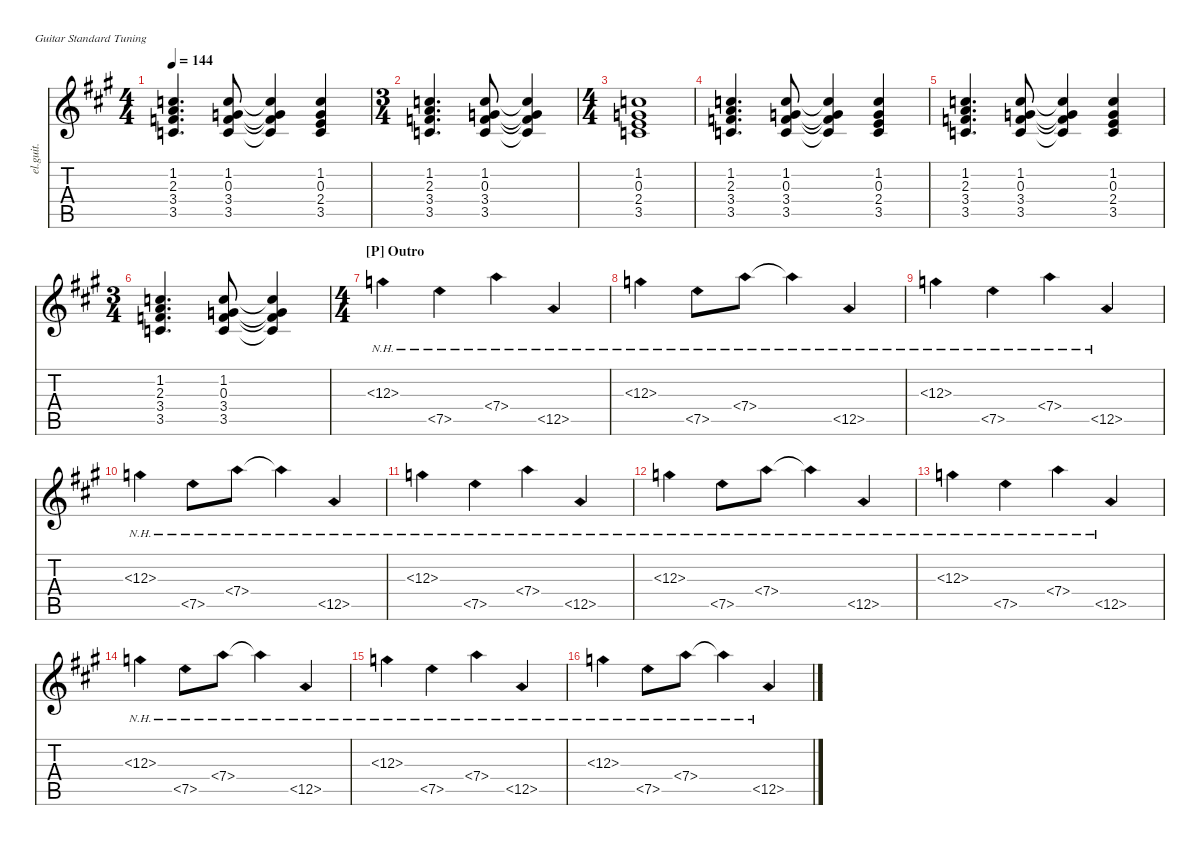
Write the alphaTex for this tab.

\defaultSystemsLayout 4
\hideDynamics
\bracketExtendMode nobrackets
\track ("E.Guitar I (Left)" "el.guit.") {instrument distortionguitar}
\staff {score tabs}
\tuning (E4 B3 G3 D3 A2 E2)
\ts (4 4)
\tempo 144
\clef g2
\ks a
(3.5{acc forcenatural} 3.4{acc forcenatural} 2.3{acc forcenatural} 1.2{acc forcenatural}).4{d dy mf beam Up} (1.2{acc forcenatural} 0.3{acc forcenatural} 3.4{acc forcenatural} 3.5{acc forcenatural}).8{beam Up} (1.2{t acc forcenatural} 0.3{t acc forcenatural} 3.4{t acc forcenatural} 3.5{t acc forcenatural}).4{beam Up} (3.5{acc forcenatural} 2.4{acc forcenatural} 0.3{acc forcenatural} 1.2{acc forcenatural}).4{beam Up} |
\ts (3 4)
\beaming (8 2 2 2)
(3.5{acc forcenatural} 3.4{acc forcenatural} 2.3{acc forcenatural} 1.2{acc forcenatural}).4{d beam Up} (1.2{acc forcenatural} 0.3{acc forcenatural} 3.4{acc forcenatural} 3.5{acc forcenatural}).8{beam Up} (1.2{t acc forcenatural} 0.3{t acc forcenatural} 3.4{t acc forcenatural} 3.5{t acc forcenatural}).4{beam Up} |
\ts (4 4)
\beaming (8 2 2 2 2)
(0.3{acc forcenatural} 3.5{acc forcenatural} 2.4{acc forcenatural} 1.2{acc forcenatural}).1{beam Up} |
(3.5{acc forcenatural} 3.4{acc forcenatural} 2.3{acc forcenatural} 1.2{acc forcenatural}).4{d beam Up} (1.2{acc forcenatural} 0.3{acc forcenatural} 3.4{acc forcenatural} 3.5{acc forcenatural}).8{beam Up} (1.2{t acc forcenatural} 0.3{t acc forcenatural} 3.4{t acc forcenatural} 3.5{t acc forcenatural}).4{beam Up} (3.5{acc forcenatural} 2.4{acc forcenatural} 0.3{acc forcenatural} 1.2{acc forcenatural}).4{beam Up} |
(3.5{acc forcenatural} 3.4{acc forcenatural} 2.3{acc forcenatural} 1.2{acc forcenatural}).4{d beam Up} (1.2{acc forcenatural} 0.3{acc forcenatural} 3.4{acc forcenatural} 3.5{acc forcenatural}).8{beam Up} (1.2{t acc forcenatural} 0.3{t acc forcenatural} 3.4{t acc forcenatural} 3.5{t acc forcenatural}).4{beam Up} (3.5{acc forcenatural} 2.4{acc forcenatural} 0.3{acc forcenatural} 1.2{acc forcenatural}).4{beam Up} |
\ts (3 4)
\beaming (8 2 2 2)
(3.5{acc forcenatural} 3.4{acc forcenatural} 2.3{acc forcenatural} 1.2{acc forcenatural}).4{d beam Up} (1.2{acc forcenatural} 0.3{acc forcenatural} 3.4{acc forcenatural} 3.5{acc forcenatural}).8{beam Up} (1.2{t acc forcenatural} 0.3{t acc forcenatural} 3.4{t acc forcenatural} 3.5{t acc forcenatural}).4{beam Up} |
\ts (4 4)
\beaming (8 2 2 2 2)
\section ("P" "Outro")
12.3{nh acc forcenatural}.4{beam Down} 7.5{nh acc forcenatural}.4{beam Down} 7.4{nh acc forcenatural}.4{beam Down} 12.5{nh acc forcenatural}.4{beam Up} |
12.3{nh acc forcenatural}.4{beam Down} 7.5{nh acc forcenatural}.8{beam Down} 7.4{nh acc forcenatural}.8{beam Down} 7.4{nh t acc forcenatural}.4{beam Down} 12.5{nh acc forcenatural}.4{beam Up} |
12.3{nh acc forcenatural}.4{beam Down} 7.5{nh acc forcenatural}.4{beam Down} 7.4{nh acc forcenatural}.4{beam Down} 12.5{nh acc forcenatural}.4{beam Up} |
12.3{nh acc forcenatural}.4{beam Down} 7.5{nh acc forcenatural}.8{beam Down} 7.4{nh acc forcenatural}.8{beam Down} 7.4{nh t acc forcenatural}.4{beam Down} 12.5{nh acc forcenatural}.4{beam Up} |
12.3{nh acc forcenatural}.4{beam Down} 7.5{nh acc forcenatural}.4{beam Down} 7.4{nh acc forcenatural}.4{beam Down} 12.5{nh acc forcenatural}.4{beam Up} |
12.3{nh acc forcenatural}.4{beam Down} 7.5{nh acc forcenatural}.8{beam Down} 7.4{nh acc forcenatural}.8{beam Down} 7.4{nh t acc forcenatural}.4{beam Down} 12.5{nh acc forcenatural}.4{beam Up} |
12.3{nh acc forcenatural}.4{beam Down} 7.5{nh acc forcenatural}.4{beam Down} 7.4{nh acc forcenatural}.4{beam Down} 12.5{nh acc forcenatural}.4{beam Up} |
12.3{nh acc forcenatural}.4{beam Down} 7.5{nh acc forcenatural}.8{beam Down} 7.4{nh acc forcenatural}.8{beam Down} 7.4{nh t acc forcenatural}.4{beam Down} 12.5{nh acc forcenatural}.4{beam Up} |
12.3{nh acc forcenatural}.4{beam Down} 7.5{nh acc forcenatural}.4{beam Down} 7.4{nh acc forcenatural}.4{beam Down} 12.5{nh acc forcenatural}.4{beam Up} |
12.3{nh acc forcenatural}.4{beam Down} 7.5{nh acc forcenatural}.8{beam Down} 7.4{nh acc forcenatural}.8{beam Down} 7.4{nh t acc forcenatural}.4{beam Down} 12.5{nh acc forcenatural}.4{beam Up}
